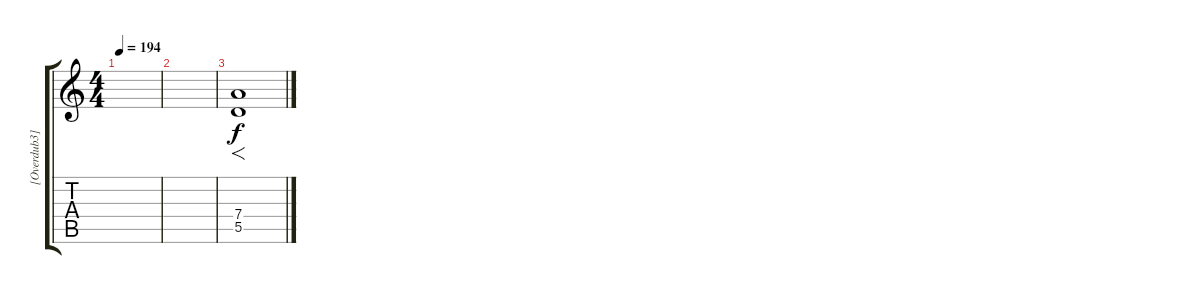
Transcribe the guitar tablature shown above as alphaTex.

\track ("[Overdub3]" "[Overdub3]") {instrument distortionguitar}
\staff {score tabs}
\tuning (E4 B3 G3 D3 A2 E2) {hide}
\ts (4 4)
\tempo 194
\clef g2
\ks c
|
|
(7.4 5.5).1{f volume 14 balance 15 instrument distortionguitar}
